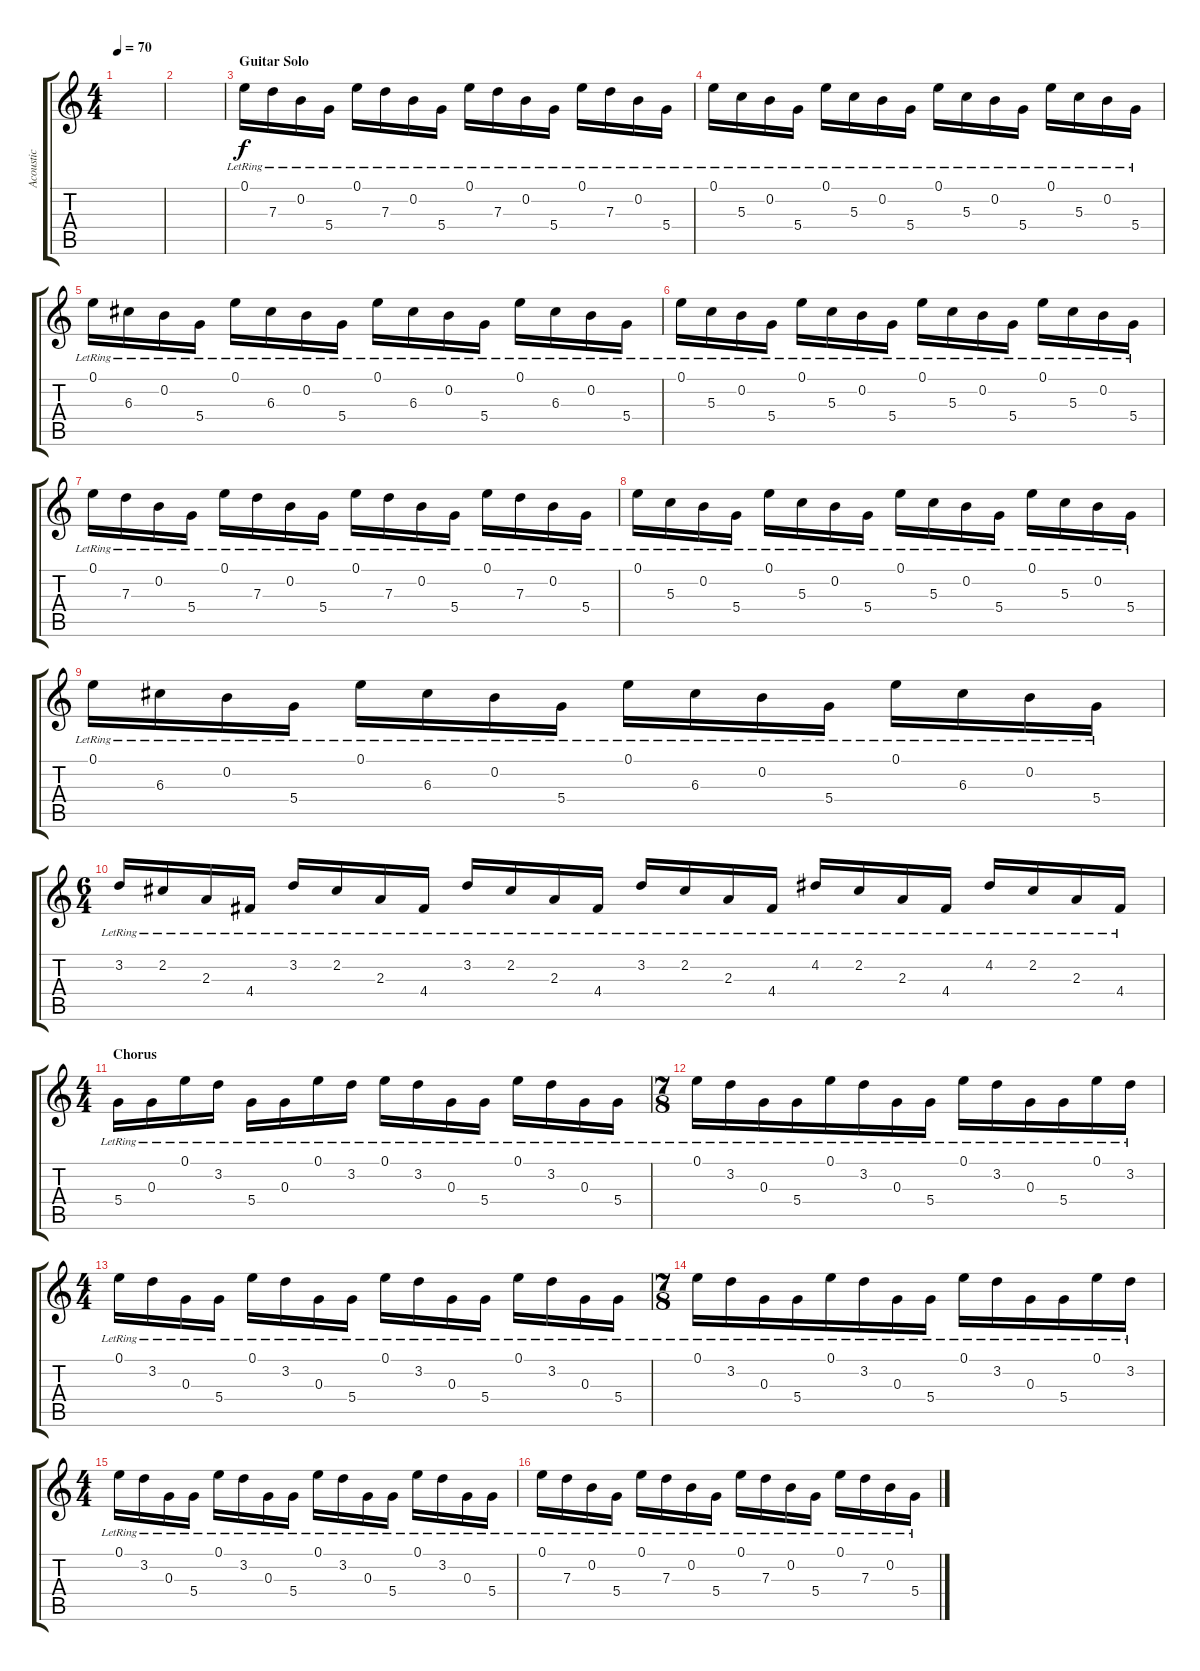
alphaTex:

\track ("Acoustic" "Acoustic") {instrument acousticguitarnylon}
\staff {score tabs}
\tuning (E4 B3 G3 D3 A2 E2) {hide}
\ts (4 4)
\tempo 70
\clef g2
\ks c
|
|
\section ("" "Guitar Solo")
0.1{lr}.16 7.3{lr}.16 0.2{lr}.16 5.4{lr}.16 0.1{lr}.16 7.3{lr}.16 0.2{lr}.16 5.4{lr}.16 0.1{lr}.16 7.3{lr}.16 0.2{lr}.16 5.4{lr}.16 0.1{lr}.16 7.3{lr}.16 0.2{lr}.16 5.4{lr}.16 |
0.1{lr}.16 5.3{lr}.16 0.2{lr}.16 5.4{lr}.16 0.1{lr}.16 5.3{lr}.16 0.2{lr}.16 5.4{lr}.16 0.1{lr}.16 5.3{lr}.16 0.2{lr}.16 5.4{lr}.16 0.1{lr}.16 5.3{lr}.16 0.2{lr}.16 5.4{lr}.16 |
0.1{lr}.16 6.3{lr}.16 0.2{lr}.16 5.4{lr}.16 0.1{lr}.16 6.3{lr}.16 0.2{lr}.16 5.4{lr}.16 0.1{lr}.16 6.3{lr}.16 0.2{lr}.16 5.4{lr}.16 0.1{lr}.16 6.3{lr}.16 0.2{lr}.16 5.4{lr}.16 |
0.1{lr}.16 5.3{lr}.16 0.2{lr}.16 5.4{lr}.16 0.1{lr}.16 5.3{lr}.16 0.2{lr}.16 5.4{lr}.16 0.1{lr}.16 5.3{lr}.16 0.2{lr}.16 5.4{lr}.16 0.1{lr}.16 5.3{lr}.16 0.2{lr}.16 5.4{lr}.16 |
0.1{lr}.16 7.3{lr}.16 0.2{lr}.16 5.4{lr}.16 0.1{lr}.16 7.3{lr}.16 0.2{lr}.16 5.4{lr}.16 0.1{lr}.16 7.3{lr}.16 0.2{lr}.16 5.4{lr}.16 0.1{lr}.16 7.3{lr}.16 0.2{lr}.16 5.4{lr}.16 |
0.1{lr}.16 5.3{lr}.16 0.2{lr}.16 5.4{lr}.16 0.1{lr}.16 5.3{lr}.16 0.2{lr}.16 5.4{lr}.16 0.1{lr}.16 5.3{lr}.16 0.2{lr}.16 5.4{lr}.16 0.1{lr}.16 5.3{lr}.16 0.2{lr}.16 5.4{lr}.16 |
0.1{lr}.16 6.3{lr}.16 0.2{lr}.16 5.4{lr}.16 0.1{lr}.16 6.3{lr}.16 0.2{lr}.16 5.4{lr}.16 0.1{lr}.16 6.3{lr}.16 0.2{lr}.16 5.4{lr}.16 0.1{lr}.16 6.3{lr}.16 0.2{lr}.16 5.4{lr}.16 |
\ts (6 4)
3.2{lr}.16 2.2{lr}.16 2.3{lr}.16 4.4{lr}.16 3.2{lr}.16 2.2{lr}.16 2.3{lr}.16 4.4{lr}.16 3.2{lr}.16 2.2{lr}.16 2.3{lr}.16 4.4{lr}.16 3.2{lr}.16 2.2{lr}.16 2.3{lr}.16 4.4{lr}.16 4.2{lr}.16 2.2{lr}.16 2.3{lr}.16 4.4{lr}.16 4.2{lr}.16 2.2{lr}.16 2.3{lr}.16 4.4{lr}.16 |
\ts (4 4)
\section ("" "Chorus")
5.4{lr}.16 0.3{lr}.16 0.1{lr}.16 3.2{lr}.16 5.4{lr}.16 0.3{lr}.16 0.1{lr}.16 3.2{lr}.16 0.1{lr}.16 3.2{lr}.16 0.3{lr}.16 5.4{lr}.16 0.1{lr}.16 3.2{lr}.16 0.3{lr}.16 5.4{lr}.16 |
\ts (7 8)
0.1{lr}.16 3.2{lr}.16 0.3{lr}.16 5.4{lr}.16 0.1{lr}.16 3.2{lr}.16 0.3{lr}.16 5.4{lr}.16 0.1{lr}.16 3.2{lr}.16 0.3{lr}.16 5.4{lr}.16 0.1{lr}.16 3.2{lr}.16 |
\ts (4 4)
0.1{lr}.16 3.2{lr}.16 0.3{lr}.16 5.4{lr}.16 0.1{lr}.16 3.2{lr}.16 0.3{lr}.16 5.4{lr}.16 0.1{lr}.16 3.2{lr}.16 0.3{lr}.16 5.4{lr}.16 0.1{lr}.16 3.2{lr}.16 0.3{lr}.16 5.4{lr}.16 |
\ts (7 8)
0.1{lr}.16 3.2{lr}.16 0.3{lr}.16 5.4{lr}.16 0.1{lr}.16 3.2{lr}.16 0.3{lr}.16 5.4{lr}.16 0.1{lr}.16 3.2{lr}.16 0.3{lr}.16 5.4{lr}.16 0.1{lr}.16 3.2{lr}.16 |
\ts (4 4)
0.1{lr}.16 3.2{lr}.16 0.3{lr}.16 5.4{lr}.16 0.1{lr}.16 3.2{lr}.16 0.3{lr}.16 5.4{lr}.16 0.1{lr}.16 3.2{lr}.16 0.3{lr}.16 5.4{lr}.16 0.1{lr}.16 3.2{lr}.16 0.3{lr}.16 5.4{lr}.16 |
0.1{lr}.16 7.3{lr}.16 0.2{lr}.16 5.4{lr}.16 0.1{lr}.16 7.3{lr}.16 0.2{lr}.16 5.4{lr}.16 0.1{lr}.16 7.3{lr}.16 0.2{lr}.16 5.4{lr}.16 0.1{lr}.16 7.3{lr}.16 0.2{lr}.16 5.4{lr}.16
